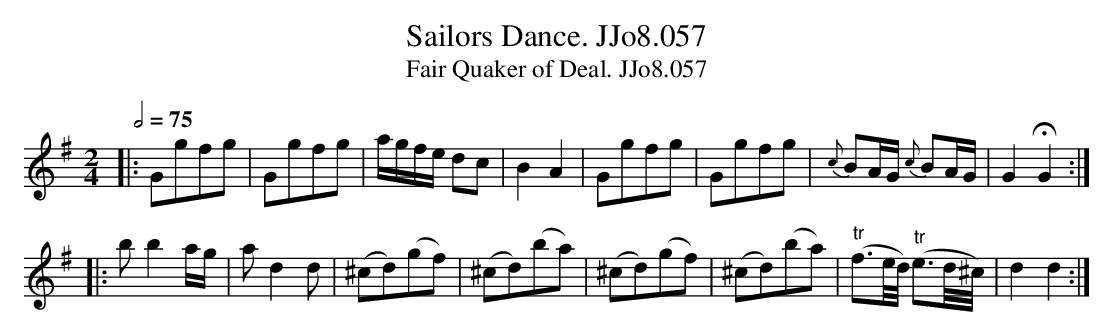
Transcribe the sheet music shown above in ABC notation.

X:1
T:Sailors Dance. JJo8.057
T:Fair Quaker of Deal. JJo8.057
M:2/4
L:1/8
Q:1/2=75
K:G
|:Ggfg|Ggfg|a/g/f/e/ dc|B2A2|Ggfg|Ggfg|{c}BA/G/ {c}BA/G/|G2!fermata!G2:|
|:bb2a/g/|ad2d|(^cd)(gf)|(^cd)(ba)|(^cd)(gf)|\
(^cd)(ba)|"^tr"(f>e/d//) "^tr"(e>d/^c//)|d2d2:|
